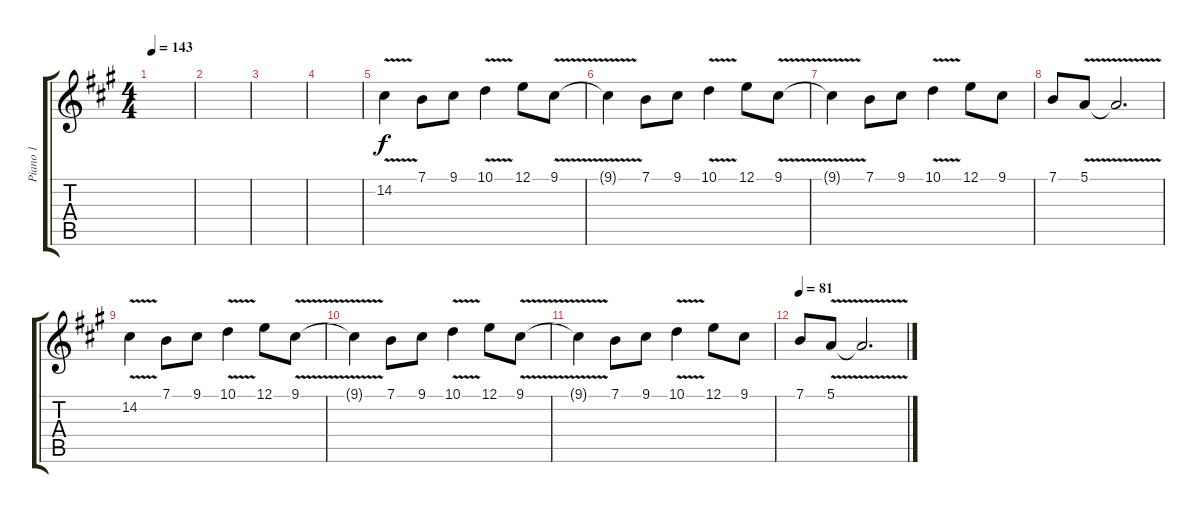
\track ("Piano 1" "Piano 1") {instrument electricpiano2}
\staff {score tabs}
\tuning (E4 B3 G3 D3 A2 E2) {hide}
\ts (4 4)
\tempo 143
\clef g2
\ks a
|
|
|
|
14.2{v}.4{instrument lead2sawtooth} 7.1.8 9.1.8 10.1{v}.4 12.1.8 9.1{v}.8 |
9.1{t}.4 7.1.8 9.1.8 10.1{v}.4 12.1.8 9.1{v}.8 |
9.1{t}.4 7.1.8 9.1.8 10.1{v}.4 12.1.8 9.1.8 |
7.1.8 5.1{v}.8 5.1{t}.2{d} |
14.2{v}.4{instrument lead2sawtooth} 7.1.8 9.1.8 10.1{v}.4 12.1.8 9.1{v}.8 |
9.1{t}.4 7.1.8 9.1.8 10.1{v}.4 12.1.8 9.1{v}.8 |
9.1{t}.4 7.1.8 9.1.8 10.1{v}.4 12.1.8 9.1.8 |
\tempo 81
7.1.8 5.1{v}.8 5.1{t}.2{d}
